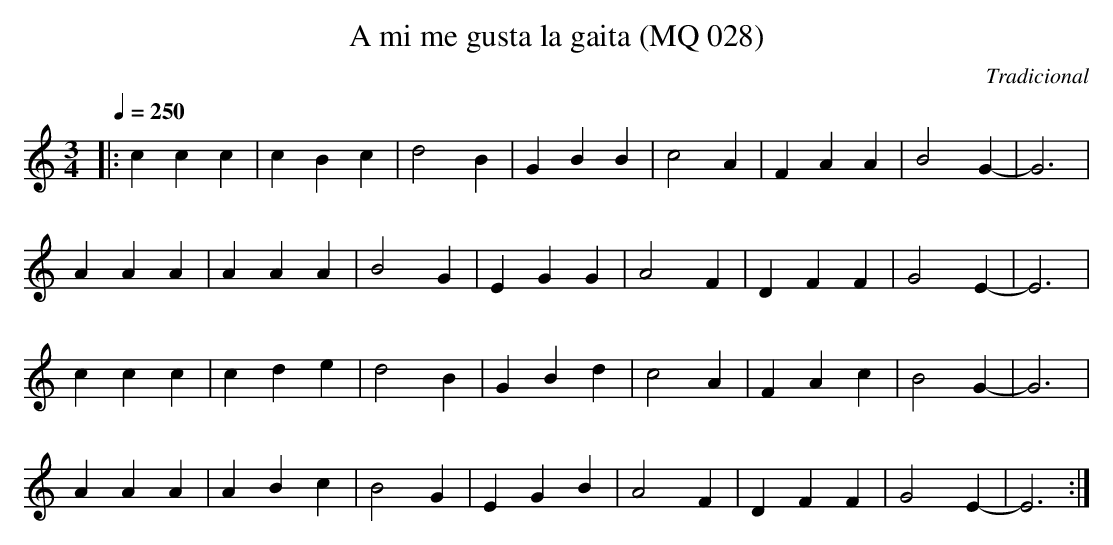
X:1
T:A mi me gusta la gaita (MQ 028)
C:Tradicional
M:3/4
L:1/4
Q:1/4=250
K:C
|: ccc|cBc|d2 B|GBB|c2 A|FAA|B2 G-|G3|
AAA|AAA|B2 G|EGG|A2 F|DFF|G2 E-|E3|
ccc|cde|d2 B|GBd|c2 A|FAc|B2 G-|G3|
AAA|ABc|B2 G|EGB|A2 F|DFF|G2 E-|E3 :|
